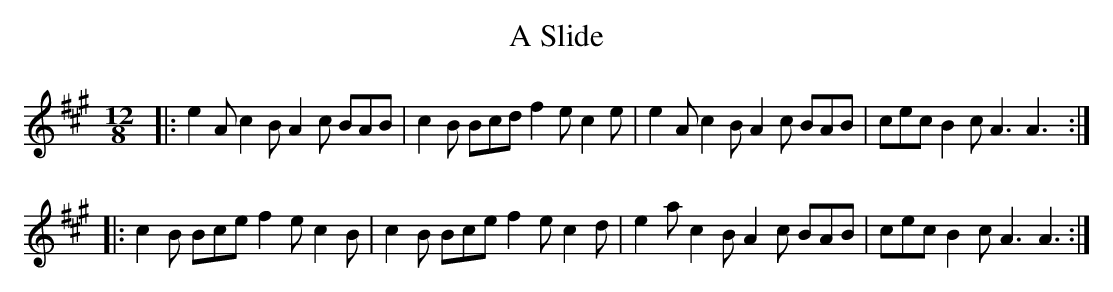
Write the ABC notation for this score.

X:1
T:Slide, A
M:12/8
K:A
|:e2A c2B A2c BAB | c2B Bcd f2e c2e | e2A c2B A2c BAB | cec B2c A3 A3 :|
|:c2B Bce f2e c2B |c2B Bce f2e c2d | e2a c2B A2c BAB | cec B2c A3 A3:|
